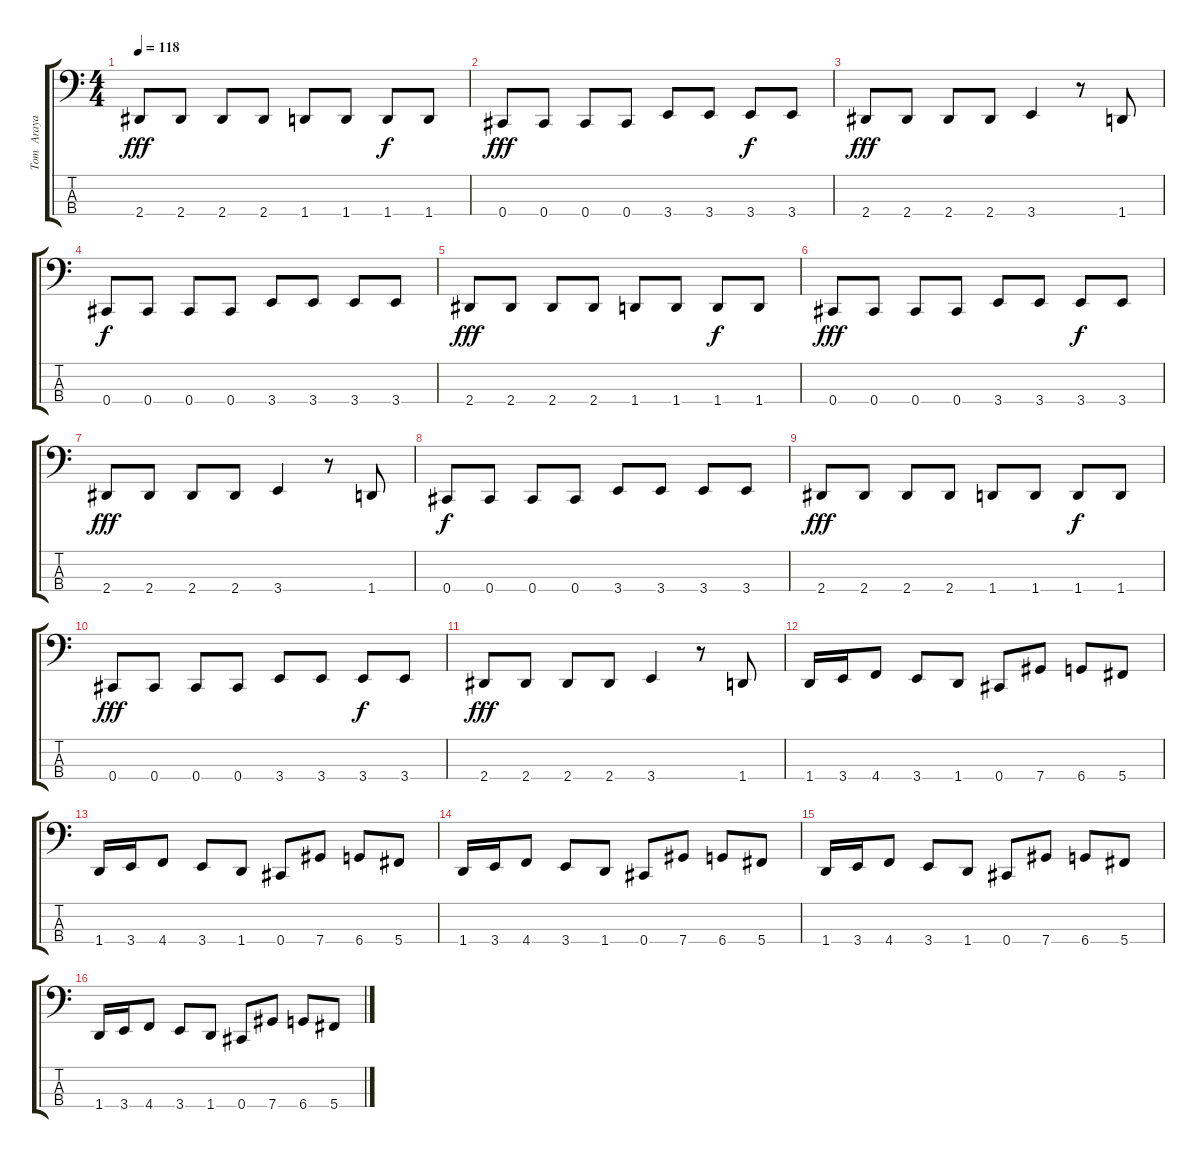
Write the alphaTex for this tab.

\track ("Tom  Araya" "Tom  Araya") {instrument electricbassfinger}
\staff {score tabs}
\tuning (Gb2 Db2 Ab1 Db1) {hide}
\ts (4 4)
\tempo 118
\clef f4
\ks c
2.4.8{dy fff} 2.4.8 2.4.8 2.4.8 1.4.8 1.4.8 1.4.8{dy f} 1.4.8 |
0.4.8{dy fff} 0.4.8 0.4.8 0.4.8 3.4.8 3.4.8 3.4.8{dy f} 3.4.8 |
2.4.8{dy fff} 2.4.8 2.4.8 2.4.8 3.4.4 r.8 1.4.8 |
0.4.8{dy f} 0.4.8 0.4.8 0.4.8 3.4.8 3.4.8 3.4.8 3.4.8 |
2.4.8{dy fff} 2.4.8 2.4.8 2.4.8 1.4.8 1.4.8 1.4.8{dy f} 1.4.8 |
0.4.8{dy fff} 0.4.8 0.4.8 0.4.8 3.4.8 3.4.8 3.4.8{dy f} 3.4.8 |
2.4.8{dy fff} 2.4.8 2.4.8 2.4.8 3.4.4 r.8 1.4.8 |
0.4.8{dy f} 0.4.8 0.4.8 0.4.8 3.4.8 3.4.8 3.4.8 3.4.8 |
2.4.8{dy fff} 2.4.8 2.4.8 2.4.8 1.4.8 1.4.8 1.4.8{dy f} 1.4.8 |
0.4.8{dy fff} 0.4.8 0.4.8 0.4.8 3.4.8 3.4.8 3.4.8{dy f} 3.4.8 |
2.4.8{dy fff} 2.4.8 2.4.8 2.4.8 3.4.4 r.8 1.4.8 |
1.4.16 3.4.16 4.4.8 3.4.8 1.4.8 0.4.8 7.4.8 6.4.8 5.4.8 |
1.4.16 3.4.16 4.4.8 3.4.8 1.4.8 0.4.8 7.4.8 6.4.8 5.4.8 |
1.4.16 3.4.16 4.4.8 3.4.8 1.4.8 0.4.8 7.4.8 6.4.8 5.4.8 |
1.4.16 3.4.16 4.4.8 3.4.8 1.4.8 0.4.8 7.4.8 6.4.8 5.4.8 |
1.4.16 3.4.16 4.4.8 3.4.8 1.4.8 0.4.8 7.4.8 6.4.8 5.4.8
